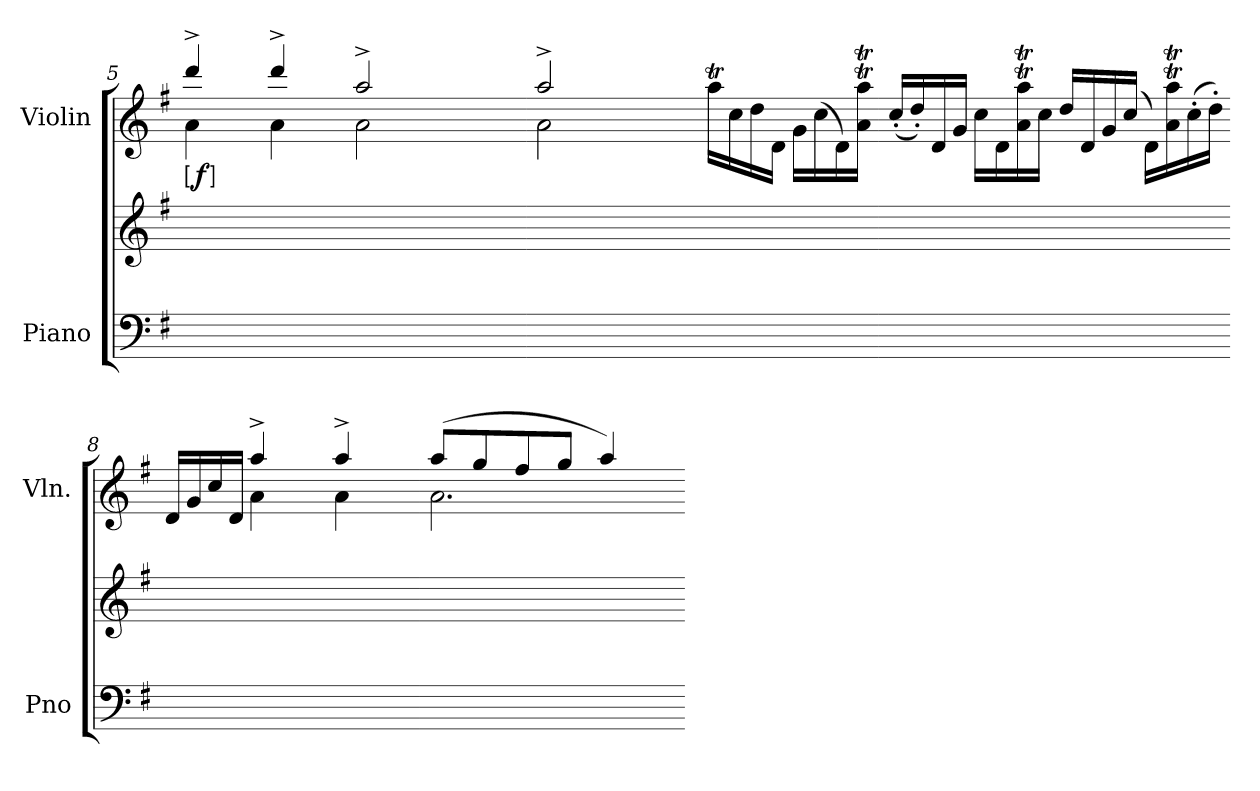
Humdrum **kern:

**kern	**kern	**kern	**dynam
*part2	*part2	*part1	*part1
*staff3	*staff2	*staff1	*staff1
*I"Piano	*	*I"Violin	*
*I'Pno	*	*I'Vln.	*
*clefF4	*clefG2	*clefG2	*
*k[f#]	*k[f#]	*k[f#]	*
*G:	*G:	*G:	*
=5	=5	=5	=5
*	*	*^	*
!	!	!	!	!LO:DY:ed=brack
16ryy	1ryy	4ddd^	4a	f
16ryy	.	.	.	.
16ryy	.	.	.	.
16ryy	.	.	.	.
16ryy	.	4ddd^	4a	.
16ryy	.	.	.	.
16ryy	.	.	.	.
16ryy	.	.	.	.
16ryy	.	2aa^	2a	.
16ryy	.	.	.	.
16ryy	.	.	.	.
16ryy	.	.	.	.
16ryy	.	.	.	.
16ryy	.	.	.	.
16ryy	.	.	.	.
16ryy	.	.	.	.
=6-	=6-	=6-	=6-	=6-
16ryy	1ryy	2aa^	2a	.
16ryy	.	.	.	.
16ryy	.	.	.	.
16ryy	.	.	.	.
16ryy	.	.	.	.
16ryy	.	.	.	.
16ryy	.	.	.	.
16ryy	.	.	.	.
16ryy	.	16aaTLL	2ryy	.
16ryy	.	16cc	.	.
16ryy	.	16dd	.	.
16ryy	.	16dJJ	.	.
16ryy	.	16gLL	.	.
16ryy	.	(16cc	.	.
16ryy	.	16d)	.	.
16ryy	.	16aT 16aaTJJ	.	.
*	*	*v	*v	*
=7-	=7-	=7-	=7-
16ryy	1ryy	(16cc'LL	.
16ryy	.	16dd')	.
16ryy	.	16d	.
16ryy	.	16gJJ	.
16ryy	.	16ccLL	.
16ryy	.	16d	.
16ryy	.	16aT 16aaT	.
16ryy	.	16ccJJ	.
16ryy	.	16ddLL	.
16ryy	.	16d	.
16ryy	.	16g	.
16ryy	.	(16ccJJ	.
16ryy	.	16dLL)	.
16ryy	.	16aT 16aaT	.
16ryy	.	(16cc'	.
16ryy	.	16dd'JJ)	.
=8-	=8-	=8-	=8-
*	*	*^	*
16ryy	2.ryy	16dLL	4ryy	.
16ryy	.	16g	.	.
16ryy	.	16cc	.	.
16ryy	.	16dJJ	.	.
16ryy	.	4aa^	4a	.
16ryy	.	.	.	.
16ryy	.	.	.	.
16ryy	.	.	.	.
16ryy	.	4aa^	4a	.
16ryy	.	.	.	.
16ryy	.	.	.	.
16ryy	.	.	.	.
=9-	=9-	=9-	=9-	=9-
16ryy	2.ryy	(8aaL	2.a	.
16ryy	.	.	.	.
16ryy	.	8gg	.	.
16ryy	.	.	.	.
16ryy	.	8ff#	.	.
16ryy	.	.	.	.
16ryy	.	8ggJ	.	.
16ryy	.	.	.	.
16ryy	.	4aa)	.	.
16ryy	.	.	.	.
16ryy	.	.	.	.
16ryy	.	.	.	.
*	*	*v	*v	*
=-	=-	=-	=-
*-	*-	*-	*-
